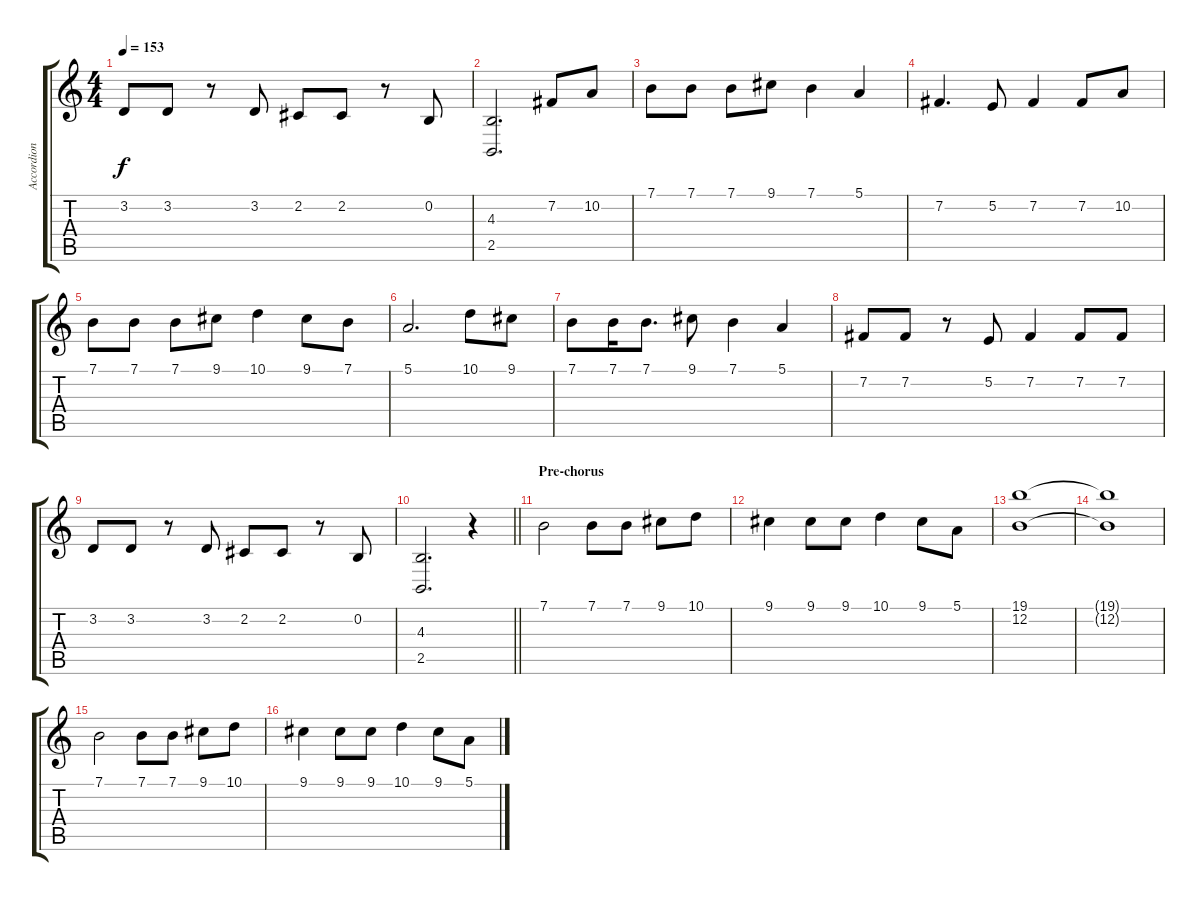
\track ("Accordion Matt Hensley" "Accordion ") {instrument accordion}
\staff {score tabs}
\tuning (E4 B3 G3 D3 A2 E2) {hide}
\ts (4 4)
\tempo 153
\clef g2
\ks c
3.2.8{dy f} 3.2.8 r.8 3.2.8 2.2.8 2.2.8 r.8 0.2.8 |
(4.3 2.5).2{d} 7.2.8 10.2.8 |
7.1.8 7.1.8 7.1.8 9.1.8 7.1.4 5.1.4 |
7.2.4{d} 5.2.8 7.2.4 7.2.8 10.2.8 |
7.1.8 7.1.8 7.1.8 9.1.8 10.1.4 9.1.8 7.1.8 |
5.1.2{d} 10.1.8 9.1.8 |
7.1.8 7.1.16 7.1.8{d} 9.1.8 7.1.4 5.1.4 |
7.2.8 7.2.8 r.8 5.2.8 7.2.4 7.2.8 7.2.8 |
3.2.8 3.2.8 r.8 3.2.8 2.2.8 2.2.8 r.8 0.2.8 |
\barLineRight lightlight
(4.3 2.5).2{d} r.4 |
\section ("" "Pre-chorus")
7.1.2 7.1.8 7.1.8 9.1.8 10.1.8 |
9.1.4 9.1.8 9.1.8 10.1.4 9.1.8 5.1.8 |
(19.1 12.2).1 |
(19.1{t} 12.2{t}).1 |
7.1.2 7.1.8 7.1.8 9.1.8 10.1.8 |
9.1.4 9.1.8 9.1.8 10.1.4 9.1.8 5.1.8
